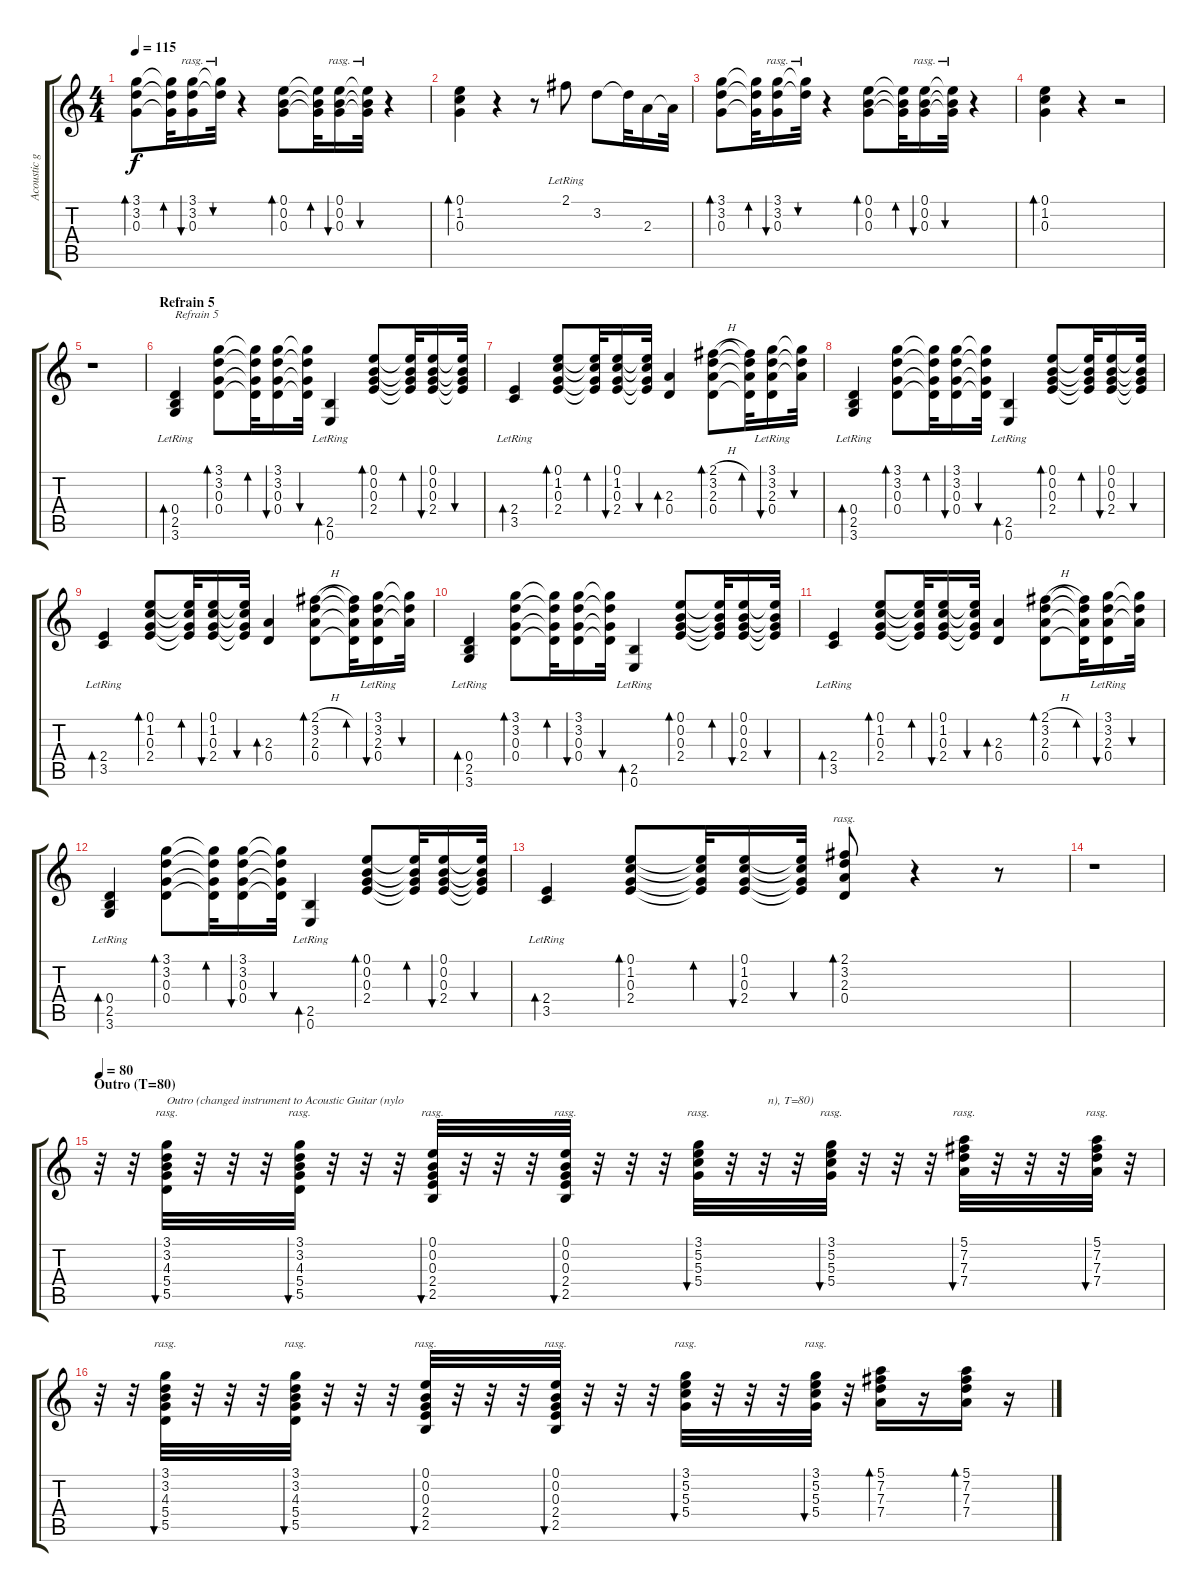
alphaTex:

\track ("Acoustic guitar (steel)" "Acoustic g") {instrument acousticguitarsteel}
\staff {score tabs}
\tuning (E4 B3 G3 D3 A2 E2) {hide}
\ts (4 4)
\tempo 115
\clef g2
\ks c
(3.1 3.2 0.3).8{bd 120 dy f} (3.1{t} 3.2{t} 0.3{t}).32{bd 120} (3.1 3.2 0.3).16{bu 120 rasg ii} (3.1{t} 3.2{t}).32{bu 120 rasg ii} r.4 (0.1 0.2 0.3).8{bd 120} (0.1{t} 0.2{t} 0.3{t}).32{bd 120} (0.1 0.2 0.3).16{bu 120 rasg ii} (0.1{t} 0.2{t} 0.3{t}).32{bu 120 rasg ii} r.4 |
(0.1 1.2 0.3).4{bd 120} r.4 r.8 2.1{lr}.8 3.2.8 3.2{t}.32 2.3.16 2.3{t}.32 |
(3.1 3.2 0.3).8{bd 120} (3.1{t} 3.2{t} 0.3{t}).32{bd 120} (3.1 3.2 0.3).16{bu 120 rasg ii} (3.1{t} 3.2{t}).32{bu 120 rasg ii} r.4 (0.1 0.2 0.3).8{bd 120} (0.1{t} 0.2{t} 0.3{t}).32{bd 120} (0.1 0.2 0.3).16{bu 120 rasg ii} (0.1{t} 0.2{t} 0.3{t}).32{bu 120 rasg ii} r.4 |
(0.1 1.2 0.3).4{bd 120} r.4 r.2 |
r.1 |
\section ("" "Refrain 5")
(0.4 2.5{lr} 3.6{lr}).4{bd 30 txt "Refrain 5"} (3.1 3.2 0.3 0.4).8{bd 60} (3.1{t} 3.2{t} 0.3{t} 0.4{t}).32{bd 60} (3.1 3.2 0.3 0.4).16{bu 60} (3.1{t} 3.2{t} 0.3{t} 0.4{t}).32{bu 60} (2.5{lr} 0.6{lr}).4{bd 30} (0.1 0.2 0.3 2.4).8{bd 60} (0.1{t} 0.2{t} 0.3{t} 2.4{t}).32{bd 60} (0.1 0.2 0.3 2.4).16{bu 60} (0.1{t} 0.2{t} 0.3{t} 2.4{t}).32{bu 60} |
(2.4 3.5{lr}).4{bd 30} (0.1 1.2 0.3 2.4).8{bd 60} (0.1{t} 1.2{t} 0.3{t} 2.4{t}).32{bd 60} (0.1 1.2 0.3 2.4).16{bu 60} (0.1{t} 1.2{t} 0.3{t} 2.4{t}).32{bu 60} (2.3 0.4).4{bd 30} (2.1{h} 3.2 2.3 0.4).8{bd 60} (2.1{t} 3.2{t} 2.3{t} 0.4{t}).32{bd 60} (3.1 3.2 2.3 0.4{lr}).16{bu 60} (3.1{t} 3.2{t} 2.3{t}).32{bu 60} |
(0.4 2.5{lr} 3.6{lr}).4{bd 30} (3.1 3.2 0.3 0.4).8{bd 60} (3.1{t} 3.2{t} 0.3{t} 0.4{t}).32{bd 60} (3.1 3.2 0.3 0.4).16{bu 60} (3.1{t} 3.2{t} 0.3{t} 0.4{t}).32{bu 60} (2.5{lr} 0.6{lr}).4{bd 30} (0.1 0.2 0.3 2.4).8{bd 60} (0.1{t} 0.2{t} 0.3{t} 2.4{t}).32{bd 60} (0.1 0.2 0.3 2.4).16{bu 60} (0.1{t} 0.2{t} 0.3{t} 2.4{t}).32{bu 60} |
(2.4 3.5{lr}).4{bd 30} (0.1 1.2 0.3 2.4).8{bd 60} (0.1{t} 1.2{t} 0.3{t} 2.4{t}).32{bd 60} (0.1 1.2 0.3 2.4).16{bu 60} (0.1{t} 1.2{t} 0.3{t} 2.4{t}).32{bu 60} (2.3 0.4).4{bd 30} (2.1{h} 3.2 2.3 0.4).8{bd 60} (2.1{t} 3.2{t} 2.3{t} 0.4{t}).32{bd 60} (3.1 3.2 2.3 0.4{lr}).16{bu 60} (3.1{t} 3.2{t} 2.3{t}).32{bu 60} |
(0.4 2.5{lr} 3.6{lr}).4{bd 30} (3.1 3.2 0.3 0.4).8{bd 60} (3.1{t} 3.2{t} 0.3{t} 0.4{t}).32{bd 60} (3.1 3.2 0.3 0.4).16{bu 60} (3.1{t} 3.2{t} 0.3{t} 0.4{t}).32{bu 60} (2.5{lr} 0.6{lr}).4{bd 30} (0.1 0.2 0.3 2.4).8{bd 60} (0.1{t} 0.2{t} 0.3{t} 2.4{t}).32{bd 60} (0.1 0.2 0.3 2.4).16{bu 60} (0.1{t} 0.2{t} 0.3{t} 2.4{t}).32{bu 60} |
(2.4 3.5{lr}).4{bd 30} (0.1 1.2 0.3 2.4).8{bd 60} (0.1{t} 1.2{t} 0.3{t} 2.4{t}).32{bd 60} (0.1 1.2 0.3 2.4).16{bu 60} (0.1{t} 1.2{t} 0.3{t} 2.4{t}).32{bu 60} (2.3 0.4).4{bd 30} (2.1{h} 3.2 2.3 0.4).8{bd 60} (2.1{t} 3.2{t} 2.3{t} 0.4{t}).32{bd 60} (3.1 3.2 2.3 0.4{lr}).16{bu 60} (3.1{t} 3.2{t} 2.3{t}).32{bu 60} |
(0.4 2.5{lr} 3.6{lr}).4{bd 30} (3.1 3.2 0.3 0.4).8{bd 60} (3.1{t} 3.2{t} 0.3{t} 0.4{t}).32{bd 60} (3.1 3.2 0.3 0.4).16{bu 60} (3.1{t} 3.2{t} 0.3{t} 0.4{t}).32{bu 60} (2.5{lr} 0.6{lr}).4{bd 30} (0.1 0.2 0.3 2.4).8{bd 60} (0.1{t} 0.2{t} 0.3{t} 2.4{t}).32{bd 60} (0.1 0.2 0.3 2.4).16{bu 60} (0.1{t} 0.2{t} 0.3{t} 2.4{t}).32{bu 60} |
(2.4 3.5{lr}).4{bd 30} (0.1 1.2 0.3 2.4).8{bd 60} (0.1{t} 1.2{t} 0.3{t} 2.4{t}).32{bd 60} (0.1 1.2 0.3 2.4).16{bu 60} (0.1{t} 1.2{t} 0.3{t} 2.4{t}).32{bu 60} (2.1 3.2 2.3 0.4).8{bd 30 rasg ii} r.4 r.8 |
r.1 |
\section ("" "Outro (T=80)")
\tempo 80
r.32 r.32 (3.1 3.2 4.3 5.4 5.5).32{bu 30 rasg ii txt "Outro (changed instrument to Acoustic Guitar (nylo" volume 10 instrument acousticguitarnylon} r.32 r.32 r.32 (3.1 3.2 4.3 5.4 5.5).32{bu 30 rasg ii} r.32 r.32 r.32 (0.1 0.2 0.3 2.4 2.5).32{bu 30 rasg ii} r.32 r.32 r.32 (0.1 0.2 0.3 2.4 2.5).32{bu 30 rasg ii} r.32 r.32 r.32 (3.1 5.2 5.3 5.4).32{bu 30 rasg ii} r.32 r.32{txt " n), T=80)"} r.32 (3.1 5.2 5.3 5.4).32{bu 30 rasg ii} r.32 r.32 r.32 (5.1 7.2 7.3 7.4).32{bu 30 rasg ii} r.32 r.32 r.32 (5.1 7.2 7.3 7.4).32{bu 30 rasg ii} r.32 |
r.32 r.32 (3.1 3.2 4.3 5.4 5.5).32{bu 30 rasg ii} r.32 r.32 r.32 (3.1 3.2 4.3 5.4 5.5).32{bu 30 rasg ii} r.32 r.32 r.32 (0.1 0.2 0.3 2.4 2.5).32{bu 30 rasg ii} r.32 r.32 r.32 (0.1 0.2 0.3 2.4 2.5).32{bu 30 rasg ii} r.32 r.32 r.32 (3.1 5.2 5.3 5.4).32{bu 30 rasg ii} r.32 r.32 r.32 (3.1 5.2 5.3 5.4).32{bu 30 rasg ii} r.32 (5.1 7.2 7.3 7.4).16{bd 30} r.16 (5.1 7.2 7.3 7.4).16{bd 30} r.16
